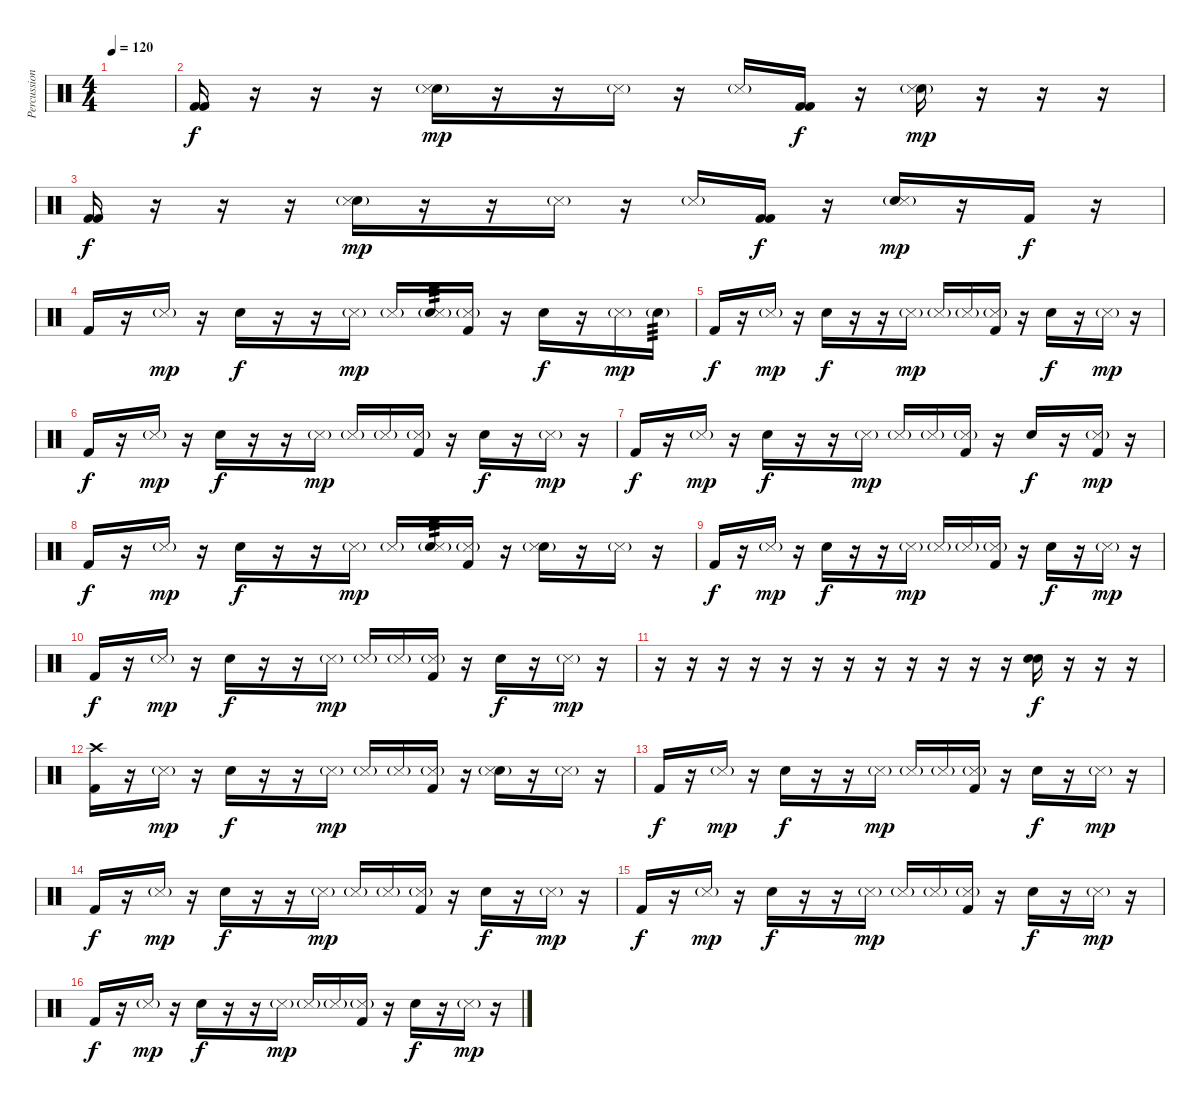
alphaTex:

\track ("Percussion" "Percussion") {instrument percussion}
\staff {score}
\articulation defaults
\ts (4 4)
\tempo 120
\clef neutral
\ks c
|
("Kick (hit) 2" "Kick (hit) 2").16 r.16 r.16 r.16 ("Electric Snare (hit)" "Snare (side stick) 3"{g}).16{dy mp} r.16 r.16 "Snare (side stick) 3"{g}.16 r.16 "Snare (side stick) 3"{g}.16 ("Kick (hit) 2" "Kick (hit) 2").16{dy f} r.16 ("Electric Snare (hit)" "Snare (side stick) 3"{g}).16{dy mp} r.16 r.16 r.16 |
("Kick (hit) 2" "Kick (hit) 2").16{dy f} r.16 r.16 r.16 ("Electric Snare (hit)" "Snare (side stick) 3"{g}).16{dy mp} r.16 r.16 "Snare (side stick) 3"{g}.16 r.16 "Snare (side stick) 3"{g}.16 ("Kick (hit) 2" "Kick (hit) 2").16{dy f} r.16 ("Electric Snare (hit)" "Snare (side stick) 3"{g}).16{dy mp} r.16 "Kick (hit) 2".16{dy f} r.16 |
"Kick (hit) 2".16 r.16 "Snare (side stick) 3"{g}.16{dy mp} r.16 "Electric Snare (hit)".16{dy f} r.16 r.16 "Snare (side stick) 3"{g}.16{dy mp} "Snare (side stick) 3"{g}.16 ("Electric Snare (hit)"{g} "Snare (side stick) 3"{g}).16{tp 3} ("Kick (hit) 2" "Snare (side stick) 3"{g}).16 r.16 "Electric Snare (hit)".16{dy f} r.16 "Snare (side stick) 3"{g}.16{dy mp} "Electric Snare (hit)"{g}.16{tp 3} |
"Kick (hit) 2".16{dy f} r.16 "Snare (side stick) 3"{g}.16{dy mp} r.16 "Electric Snare (hit)".16{dy f} r.16 r.16 "Snare (side stick) 3"{g}.16{dy mp} "Snare (side stick) 3"{g}.16 "Snare (side stick) 3"{g}.16 ("Kick (hit) 2" "Snare (side stick) 3"{g}).16 r.16 "Electric Snare (hit)".16{dy f} r.16 "Snare (side stick) 3"{g}.16{dy mp} r.16 |
"Kick (hit) 2".16{dy f} r.16 "Snare (side stick) 3"{g}.16{dy mp} r.16 "Electric Snare (hit)".16{dy f} r.16 r.16 "Snare (side stick) 3"{g}.16{dy mp} "Snare (side stick) 3"{g}.16 "Snare (side stick) 3"{g}.16 ("Kick (hit) 2" "Snare (side stick) 3"{g}).16 r.16 "Electric Snare (hit)".16{dy f} r.16 "Snare (side stick) 3"{g}.16{dy mp} r.16 |
"Kick (hit) 2".16{dy f} r.16 "Snare (side stick) 3"{g}.16{dy mp} r.16 "Electric Snare (hit)".16{dy f} r.16 r.16 "Snare (side stick) 3"{g}.16{dy mp} "Snare (side stick) 3"{g}.16 "Snare (side stick) 3"{g}.16 ("Kick (hit) 2" "Snare (side stick) 3"{g}).16 r.16 "Electric Snare (hit)".16{dy f} r.16 ("Kick (hit) 2" "Snare (side stick) 3"{g}).16{dy mp} r.16 |
"Kick (hit) 2".16{dy f} r.16 "Snare (side stick) 3"{g}.16{dy mp} r.16 "Electric Snare (hit)".16{dy f} r.16 r.16 "Snare (side stick) 3"{g}.16{dy mp} "Snare (side stick) 3"{g}.16 ("Electric Snare (hit)"{g} "Snare (side stick) 3"{g}).16{tp 3} ("Kick (hit) 2" "Snare (side stick) 3"{g}).16 r.16 ("Electric Snare (hit)" "Snare (side stick) 3"{g}).16 r.16 "Snare (side stick) 3"{g}.16 r.16 |
"Kick (hit) 2".16{dy f} r.16 "Snare (side stick) 3"{g}.16{dy mp} r.16 "Electric Snare (hit)".16{dy f} r.16 r.16 "Snare (side stick) 3"{g}.16{dy mp} "Snare (side stick) 3"{g}.16 "Snare (side stick) 3"{g}.16 ("Kick (hit) 2" "Snare (side stick) 3"{g}).16 r.16 "Electric Snare (hit)".16{dy f} r.16 "Snare (side stick) 3"{g}.16{dy mp} r.16 |
"Kick (hit) 2".16{dy f} r.16 "Snare (side stick) 3"{g}.16{dy mp} r.16 "Electric Snare (hit)".16{dy f} r.16 r.16 "Snare (side stick) 3"{g}.16{dy mp} "Snare (side stick) 3"{g}.16 "Snare (side stick) 3"{g}.16 ("Kick (hit) 2" "Snare (side stick) 3"{g}).16 r.16 "Electric Snare (hit)".16{dy f} r.16 "Snare (side stick) 3"{g}.16{dy mp} r.16 |
r.16 r.16 r.16 r.16 r.16 r.16 r.16 r.16 r.16 r.16 r.16 r.16 ("Electric Snare (hit)" "Electric Snare (hit)").16{dy f} r.16 r.16 r.16 |
("Kick (hit) 2" "Crash high (hit)").16 r.16 "Snare (side stick) 3"{g}.16{dy mp} r.16 "Electric Snare (hit)".16{dy f} r.16 r.16 "Snare (side stick) 3"{g}.16{dy mp} "Snare (side stick) 3"{g}.16 "Snare (side stick) 3"{g}.16 ("Kick (hit) 2" "Snare (side stick) 3"{g}).16 r.16 ("Electric Snare (hit)" "Snare (side stick) 3"{g}).16 r.16 "Snare (side stick) 3"{g}.16 r.16 |
"Kick (hit) 2".16{dy f} r.16 "Snare (side stick) 3"{g}.16{dy mp} r.16 "Electric Snare (hit)".16{dy f} r.16 r.16 "Snare (side stick) 3"{g}.16{dy mp} "Snare (side stick) 3"{g}.16 "Snare (side stick) 3"{g}.16 ("Kick (hit) 2" "Snare (side stick) 3"{g}).16 r.16 "Electric Snare (hit)".16{dy f} r.16 "Snare (side stick) 3"{g}.16{dy mp} r.16 |
"Kick (hit) 2".16{dy f} r.16 "Snare (side stick) 3"{g}.16{dy mp} r.16 "Electric Snare (hit)".16{dy f} r.16 r.16 "Snare (side stick) 3"{g}.16{dy mp} "Snare (side stick) 3"{g}.16 "Snare (side stick) 3"{g}.16 ("Kick (hit) 2" "Snare (side stick) 3"{g}).16 r.16 "Electric Snare (hit)".16{dy f} r.16 "Snare (side stick) 3"{g}.16{dy mp} r.16 |
"Kick (hit) 2".16{dy f} r.16 "Snare (side stick) 3"{g}.16{dy mp} r.16 "Electric Snare (hit)".16{dy f} r.16 r.16 "Snare (side stick) 3"{g}.16{dy mp} "Snare (side stick) 3"{g}.16 "Snare (side stick) 3"{g}.16 ("Kick (hit) 2" "Snare (side stick) 3"{g}).16 r.16 "Electric Snare (hit)".16{dy f} r.16 "Snare (side stick) 3"{g}.16{dy mp} r.16 |
"Kick (hit) 2".16{dy f} r.16 "Snare (side stick) 3"{g}.16{dy mp} r.16 "Electric Snare (hit)".16{dy f} r.16 r.16 "Snare (side stick) 3"{g}.16{dy mp} "Snare (side stick) 3"{g}.16 "Snare (side stick) 3"{g}.16 ("Kick (hit) 2" "Snare (side stick) 3"{g}).16 r.16 "Electric Snare (hit)".16{dy f} r.16 "Snare (side stick) 3"{g}.16{dy mp} r.16
